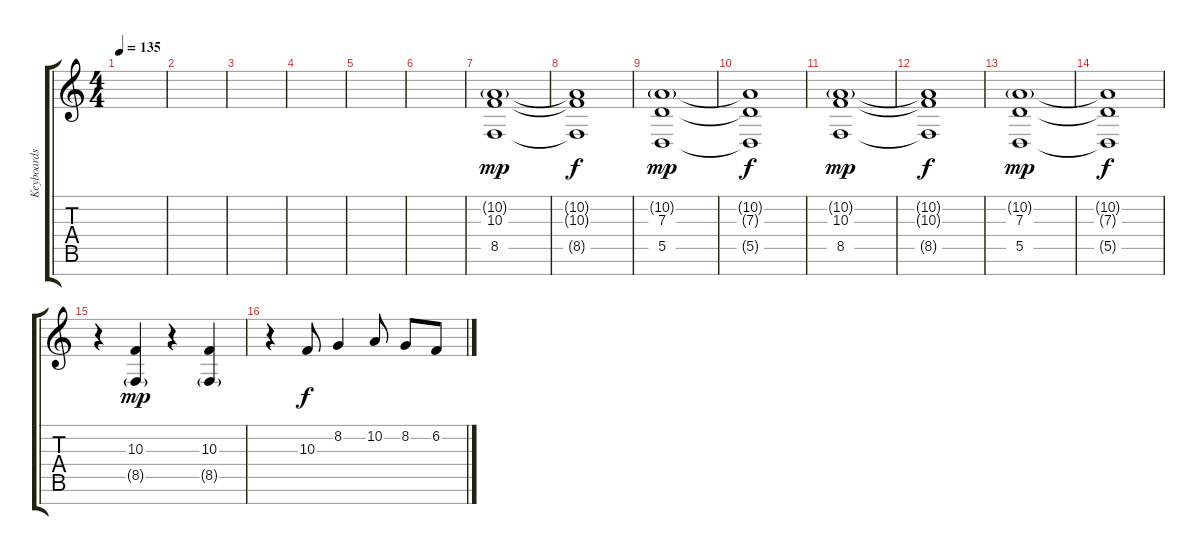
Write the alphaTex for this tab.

\track ("Keyboards" "Keyboards") {instrument stringensemble1}
\staff {score tabs}
\tuning (E4 B3 G3 D3 A2 E2 B1) {hide}
\ts (4 4)
\tempo 135
\clef g2
\ks c
|
|
|
|
|
|
(10.2{g} 10.3 8.5).1{dy mp} |
(10.2{t} 10.3{t} 8.5{t}).1{dy f} |
(10.2{g} 7.3 5.5).1{dy mp} |
(10.2{t} 7.3{t} 5.5{t}).1{dy f} |
(10.2{g} 10.3 8.5).1{dy mp} |
(10.2{t} 10.3{t} 8.5{t}).1{dy f} |
(10.2{g} 7.3 5.5).1{dy mp} |
(10.2{t} 7.3{t} 5.5{t}).1{dy f} |
r.4 (10.3 8.5{g}).4{dy mp} r.4 (10.3 8.5{g}).4 |
r.4 10.3.8{dy f} 8.2.4 10.2.8 8.2.8 6.2.8
